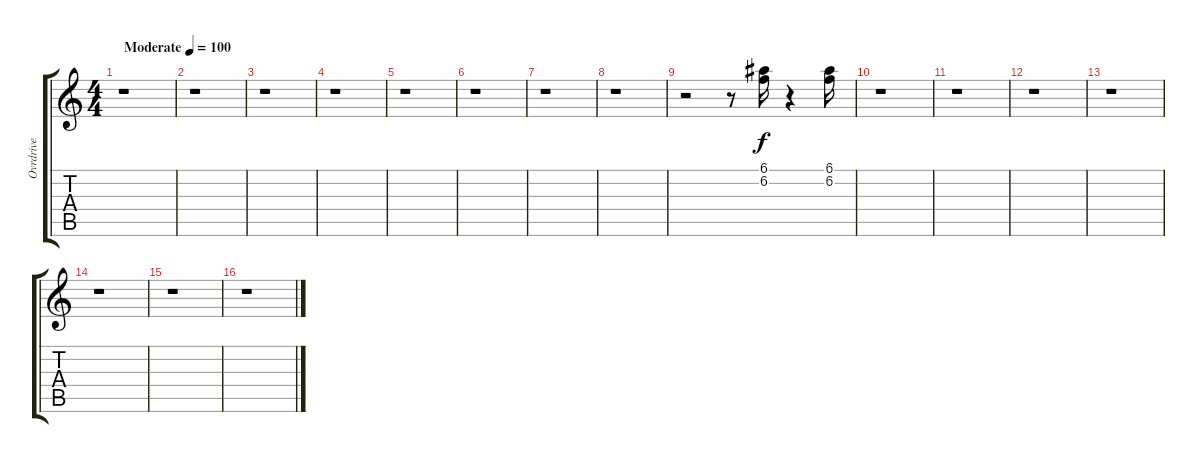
\track ("Ovrdrive" "Ovrdrive") {instrument overdrivenguitar}
\staff {score tabs}
\tuning (E4 B3 G3 D3 A2 E2) {hide}
\ts (4 4)
\tempo (100 "Moderate")
\clef g2
\ks c
r.1{dy f instrument overdrivenguitar} |
r.1 |
r.1 |
r.1 |
r.1 |
r.1 |
r.1 |
r.1 |
r.2 r.8 (6.1 6.2).16 r.4 (6.1 6.2).16 |
r.1 |
r.1 |
r.1 |
r.1 |
r.1 |
r.1 |
r.1
